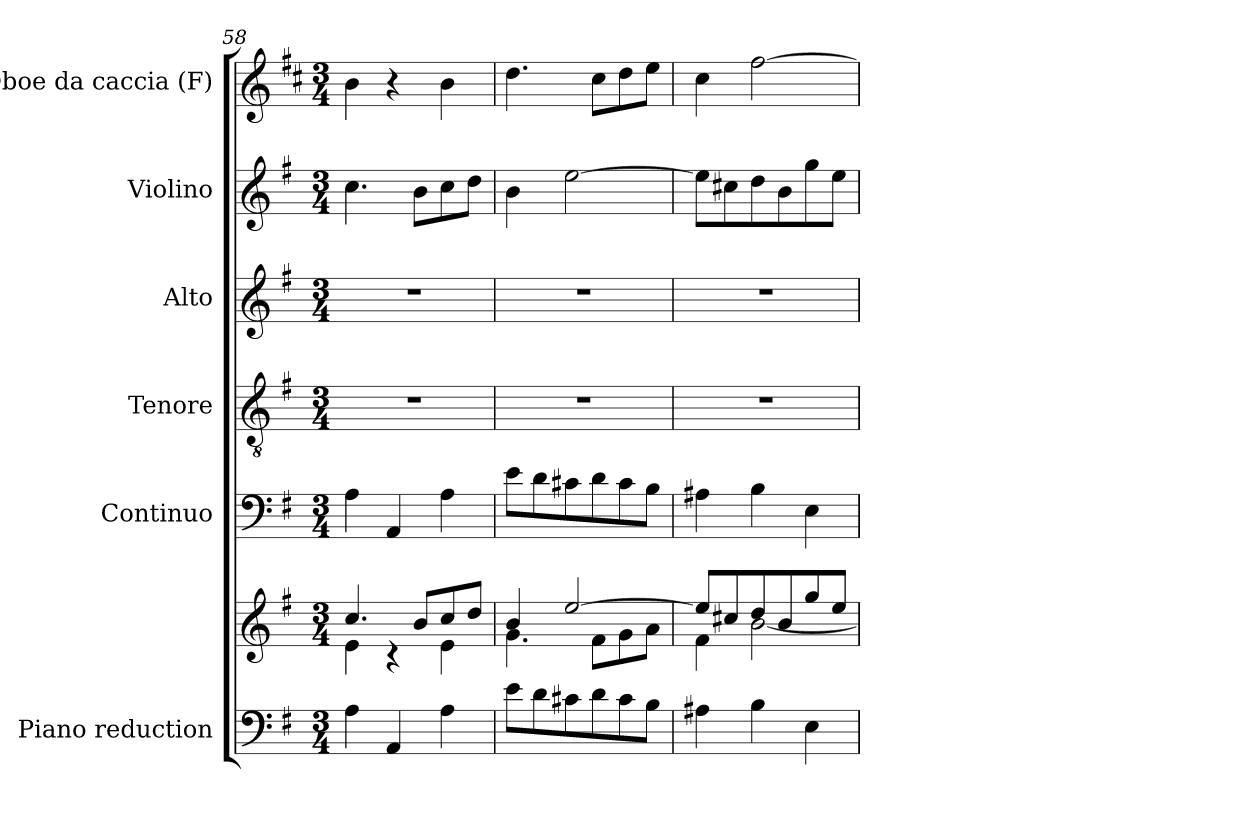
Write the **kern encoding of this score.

**kern	**kern	**kern	**kern	**kern	**kern	**kern
*part6	*part6	*part5	*part4	*part3	*part2	*part1
*staff7	*staff6	*staff5	*staff4	*staff3	*staff2	*staff1
*I"Piano reduction	*	*I"Continuo	*I"Tenore	*I"Alto	*I"Violino	*I"Oboe da caccia (F)
*I'Pno	*	*	*	*	*I'Vln	*
*clefF4	*clefG2	*clefF4	*clefGv2	*clefG2	*clefG2	*clefG2
*	*	*	*	*	*	*ITrd4c7
*k[f#]	*k[f#]	*k[f#]	*k[f#]	*k[f#]	*k[f#]	*k[f#]
*M3/4	*M3/4	*M3/4	*M3/4	*M3/4	*M3/4	*M3/4
=58	=58	=58	=58	=58	=58	=58
*	*^	*	*	*	*	*
4A\	4.cc/	4e\	4A\	2.r	2.r	4.cc\	4e\
4AA/	.	4r	4AA/	.	.	.	4r
.	8b/L	.	.	.	.	8b\L	.
4A\	8cc/	4e\	4A\	.	.	8cc\	4e\
.	8dd/J	.	.	.	.	8dd\J	.
=59	=59	=59	=59	=59	=59	=59	=59
8e\L	4b/	4.g\	8e\L	2.r	2.r	4b\	4.g\
8d\	.	.	8d\	.	.	.	.
8c#X\	[2ee/	.	8c#X\	.	.	[2ee\	.
8d\	.	8f#\L	8d\	.	.	.	8f#\L
8c#\	.	8g\	8c#\	.	.	.	8g\
8B\J	.	8a\J	8B\J	.	.	.	8a\J
!!LO:LB:g=z
=60	=60	=60	=60	=60	=60	=60	=60
4A#X\	8ee/L]	4f#\	4A#X\	2.r	2.r	8ee\L]	4f#\
.	8cc#X/	.	.	.	.	8cc#X\	.
4B\	8dd/	[2b\	4B\	.	.	8dd\	[2b\
.	8b/	.	.	.	.	8b\	.
4E\	8gg/	.	4E\	.	.	8gg\	.
.	8ee/J	.	.	.	.	8ee\J	.
*	*v	*v	*	*	*	*	*
=	=	=	=	=	=	=
*-	*-	*-	*-	*-	*-	*-
